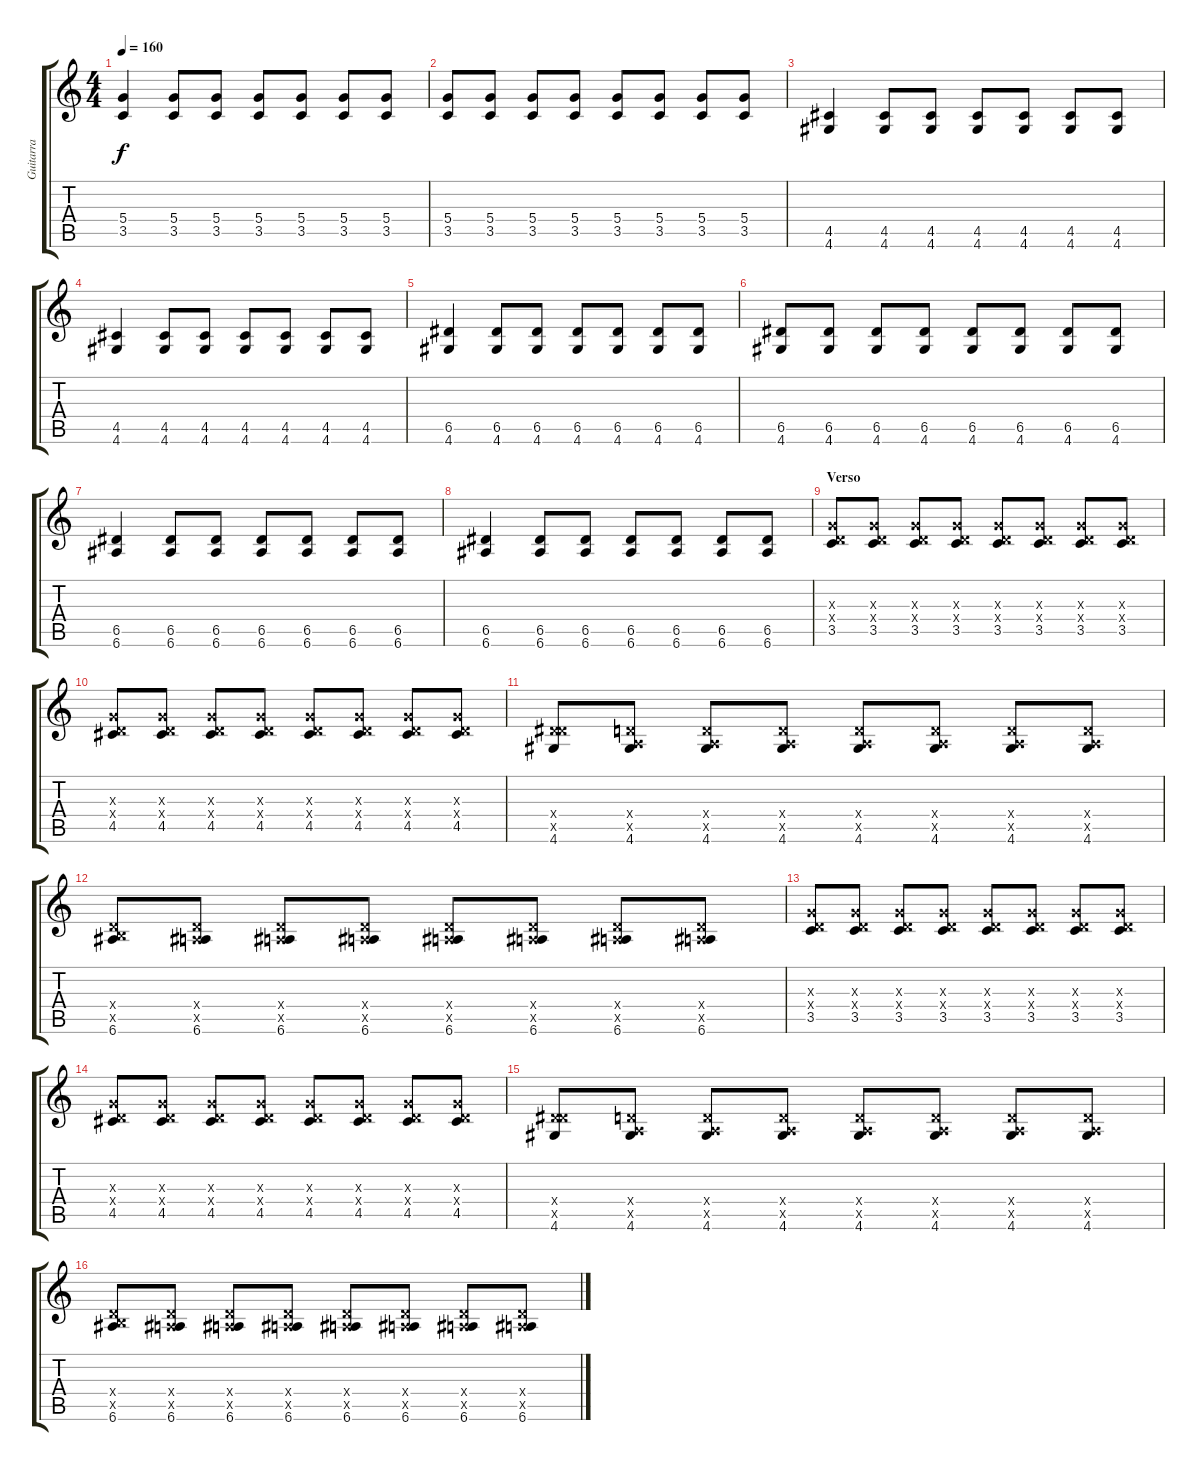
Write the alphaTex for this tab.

\track ("Guitarra" "Guitarra") {instrument distortionguitar}
\staff {score tabs}
\tuning (E4 B3 G3 D3 A2 E2) {hide}
\ts (4 4)
\tempo 160
\clef g2
\ks c
(5.4 3.5).4{dy f} (5.4 3.5).8 (5.4 3.5).8 (5.4 3.5).8 (5.4 3.5).8 (5.4 3.5).8 (5.4 3.5).8 |
(5.4 3.5).8 (5.4 3.5).8 (5.4 3.5).8 (5.4 3.5).8 (5.4 3.5).8 (5.4 3.5).8 (5.4 3.5).8 (5.4 3.5).8 |
(4.5 4.6).4 (4.5 4.6).8 (4.5 4.6).8 (4.5 4.6).8 (4.5 4.6).8 (4.5 4.6).8 (4.5 4.6).8 |
(4.5 4.6).4 (4.5 4.6).8 (4.5 4.6).8 (4.5 4.6).8 (4.5 4.6).8 (4.5 4.6).8 (4.5 4.6).8 |
(6.5 4.6).4 (6.5 4.6).8 (6.5 4.6).8 (6.5 4.6).8 (6.5 4.6).8 (6.5 4.6).8 (6.5 4.6).8 |
(6.5 4.6).8 (6.5 4.6).8 (6.5 4.6).8 (6.5 4.6).8 (6.5 4.6).8 (6.5 4.6).8 (6.5 4.6).8 (6.5 4.6).8 |
(6.5 6.6).4 (6.5 6.6).8 (6.5 6.6).8 (6.5 6.6).8 (6.5 6.6).8 (6.5 6.6).8 (6.5 6.6).8 |
(6.5 6.6).4 (6.5 6.6).8 (6.5 6.6).8 (6.5 6.6).8 (6.5 6.6).8 (6.5 6.6).8 (6.5 6.6).8 |
\section ("" "Verso")
(0.3{x} 0.4{x} 3.5).8 (0.3{x} 0.4{x} 3.5).8 (0.3{x} 0.4{x} 3.5).8 (0.3{x} 0.4{x} 3.5).8 (0.3{x} 0.4{x} 3.5).8 (0.3{x} 0.4{x} 3.5).8 (0.3{x} 0.4{x} 3.5).8 (0.3{x} 0.4{x} 3.5).8 |
(0.3{x} 0.4{x} 4.5).8 (0.3{x} 0.4{x} 4.5).8 (0.3{x} 0.4{x} 4.5).8 (0.3{x} 0.4{x} 4.5).8 (0.3{x} 0.4{x} 4.5).8 (0.3{x} 0.4{x} 4.5).8 (0.3{x} 0.4{x} 4.5).8 (0.3{x} 0.4{x} 4.5).8 |
(0.4{x} 6.5{x} 4.6).8 (0.4{x} 0.5{x} 4.6).8 (0.4{x} 0.5{x} 4.6).8 (0.4{x} 0.5{x} 4.6).8 (0.4{x} 0.5{x} 4.6).8 (0.4{x} 0.5{x} 4.6).8 (0.4{x} 0.5{x} 4.6).8 (0.4{x} 0.5{x} 4.6).8 |
(0.4{x} 2.5{x} 6.6).8 (0.4{x} 0.5{x} 6.6).8 (0.4{x} 0.5{x} 6.6).8 (0.4{x} 0.5{x} 6.6).8 (0.4{x} 0.5{x} 6.6).8 (0.4{x} 0.5{x} 6.6).8 (0.4{x} 0.5{x} 6.6).8 (0.4{x} 0.5{x} 6.6).8 |
(0.3{x} 0.4{x} 3.5).8 (0.3{x} 0.4{x} 3.5).8 (0.3{x} 0.4{x} 3.5).8 (0.3{x} 0.4{x} 3.5).8 (0.3{x} 0.4{x} 3.5).8 (0.3{x} 0.4{x} 3.5).8 (0.3{x} 0.4{x} 3.5).8 (0.3{x} 0.4{x} 3.5).8 |
(0.3{x} 0.4{x} 4.5).8 (0.3{x} 0.4{x} 4.5).8 (0.3{x} 0.4{x} 4.5).8 (0.3{x} 0.4{x} 4.5).8 (0.3{x} 0.4{x} 4.5).8 (0.3{x} 0.4{x} 4.5).8 (0.3{x} 0.4{x} 4.5).8 (0.3{x} 0.4{x} 4.5).8 |
(0.4{x} 6.5{x} 4.6).8 (0.4{x} 0.5{x} 4.6).8 (0.4{x} 0.5{x} 4.6).8 (0.4{x} 0.5{x} 4.6).8 (0.4{x} 0.5{x} 4.6).8 (0.4{x} 0.5{x} 4.6).8 (0.4{x} 0.5{x} 4.6).8 (0.4{x} 0.5{x} 4.6).8 |
(0.4{x} 2.5{x} 6.6).8 (0.4{x} 0.5{x} 6.6).8 (0.4{x} 0.5{x} 6.6).8 (0.4{x} 0.5{x} 6.6).8 (0.4{x} 0.5{x} 6.6).8 (0.4{x} 0.5{x} 6.6).8 (0.4{x} 0.5{x} 6.6).8 (0.4{x} 0.5{x} 6.6).8
